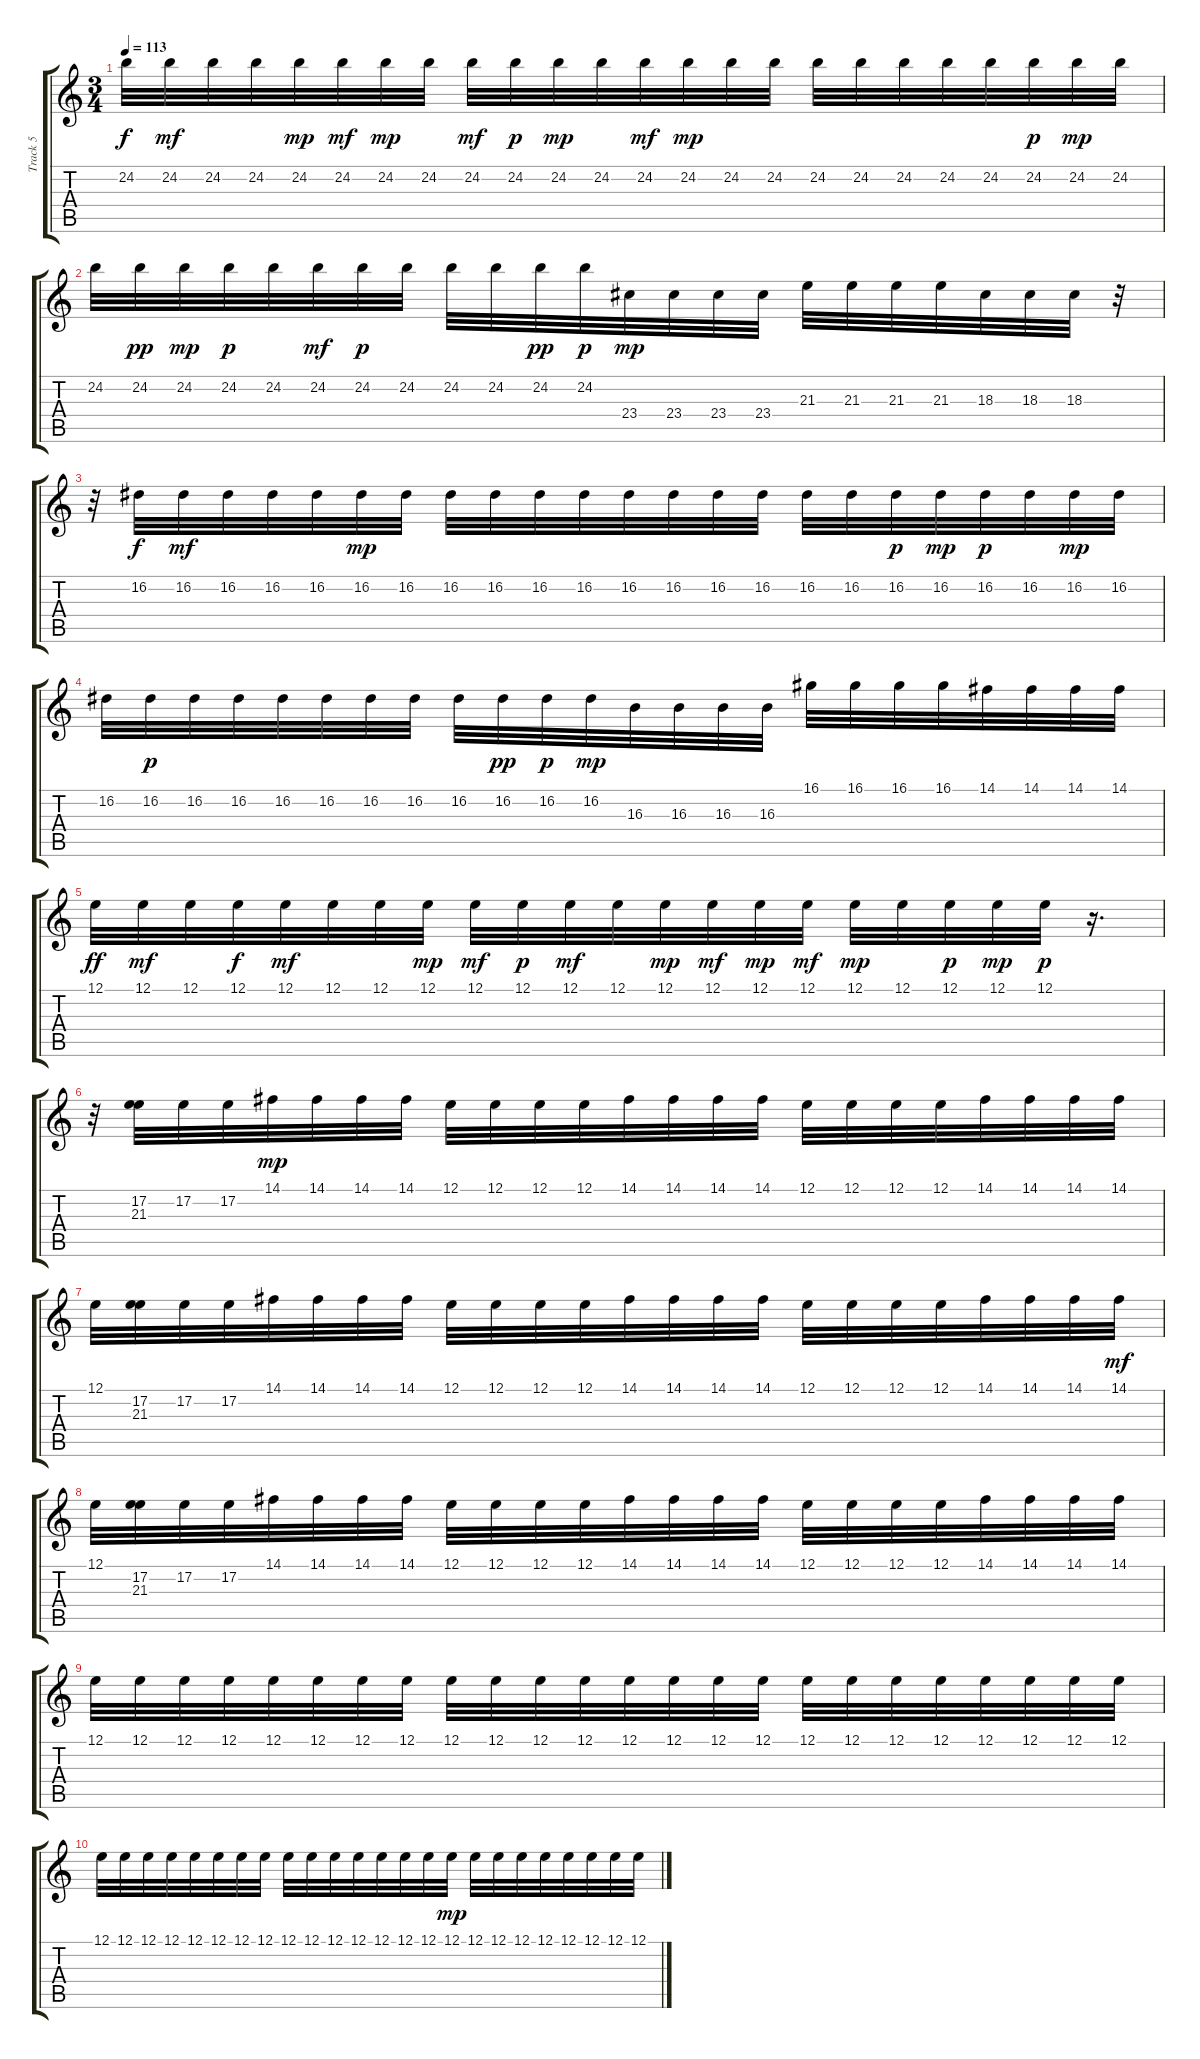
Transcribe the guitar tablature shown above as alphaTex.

\track ("Track 5" "Track 5") {instrument fx4atmosphere}
\staff {score tabs}
\tuning (E4 B3 G3 D3 A2 E2) {hide}
\ts (3 4)
\tempo 113
\clef g2
\ks c
24.2.32{dy f} 24.2.32{dy mf} 24.2.32 24.2.32 24.2.32{dy mp} 24.2.32{dy mf} 24.2.32{dy mp} 24.2.32 24.2.32{dy mf} 24.2.32{dy p} 24.2.32{dy mp} 24.2.32 24.2.32{dy mf} 24.2.32{dy mp} 24.2.32 24.2.32 24.2.32 24.2.32 24.2.32 24.2.32 24.2.32 24.2.32{dy p} 24.2.32{dy mp} 24.2.32 |
24.2.32 24.2.32{dy pp} 24.2.32{dy mp} 24.2.32{dy p} 24.2.32 24.2.32{dy mf} 24.2.32{dy p} 24.2.32 24.2.32 24.2.32 24.2.32{dy pp} 24.2.32{dy p} 23.4.32{dy mp} 23.4.32 23.4.32 23.4.32 21.3.32 21.3.32 21.3.32 21.3.32 18.3.32 18.3.32 18.3.32 r.32 |
r.32 16.2.32{dy f} 16.2.32{dy mf} 16.2.32 16.2.32 16.2.32 16.2.32{dy mp} 16.2.32 16.2.32 16.2.32 16.2.32 16.2.32 16.2.32 16.2.32 16.2.32 16.2.32 16.2.32 16.2.32 16.2.32{dy p} 16.2.32{dy mp} 16.2.32{dy p} 16.2.32 16.2.32{dy mp} 16.2.32 |
16.2.32 16.2.32{dy p} 16.2.32 16.2.32 16.2.32 16.2.32 16.2.32 16.2.32 16.2.32 16.2.32{dy pp} 16.2.32{dy p} 16.2.32{dy mp} 16.3.32 16.3.32 16.3.32 16.3.32 16.1.32 16.1.32 16.1.32 16.1.32 14.1.32 14.1.32 14.1.32 14.1.32 |
12.1.32{dy ff} 12.1.32{dy mf} 12.1.32 12.1.32{dy f} 12.1.32{dy mf} 12.1.32 12.1.32 12.1.32{dy mp} 12.1.32{dy mf} 12.1.32{dy p} 12.1.32{dy mf} 12.1.32 12.1.32{dy mp} 12.1.32{dy mf} 12.1.32{dy mp} 12.1.32{dy mf} 12.1.32{dy mp} 12.1.32 12.1.32{dy p} 12.1.32{dy mp} 12.1.32{dy p} r.16{d} |
r.32 (17.2 21.3).32 17.2.32 17.2.32 14.1.32{dy mp} 14.1.32 14.1.32 14.1.32 12.1.32 12.1.32 12.1.32 12.1.32 14.1.32 14.1.32 14.1.32 14.1.32 12.1.32 12.1.32 12.1.32 12.1.32 14.1.32 14.1.32 14.1.32 14.1.32 |
12.1.32 (17.2 21.3).32 17.2.32 17.2.32 14.1.32 14.1.32 14.1.32 14.1.32 12.1.32 12.1.32 12.1.32 12.1.32 14.1.32 14.1.32 14.1.32 14.1.32 12.1.32 12.1.32 12.1.32 12.1.32 14.1.32 14.1.32 14.1.32 14.1.32{dy mf} |
12.1.32 (17.2 21.3).32 17.2.32 17.2.32 14.1.32 14.1.32 14.1.32 14.1.32 12.1.32 12.1.32 12.1.32 12.1.32 14.1.32 14.1.32 14.1.32 14.1.32 12.1.32 12.1.32 12.1.32 12.1.32 14.1.32 14.1.32 14.1.32 14.1.32 |
12.1.32 12.1.32 12.1.32 12.1.32 12.1.32 12.1.32 12.1.32 12.1.32 12.1.32 12.1.32 12.1.32 12.1.32 12.1.32 12.1.32 12.1.32 12.1.32 12.1.32 12.1.32 12.1.32 12.1.32 12.1.32 12.1.32 12.1.32 12.1.32 |
12.1.32 12.1.32 12.1.32 12.1.32 12.1.32 12.1.32 12.1.32 12.1.32 12.1.32 12.1.32 12.1.32 12.1.32 12.1.32 12.1.32 12.1.32 12.1.32{dy mp} 12.1.32 12.1.32 12.1.32 12.1.32 12.1.32 12.1.32 12.1.32 12.1.32
